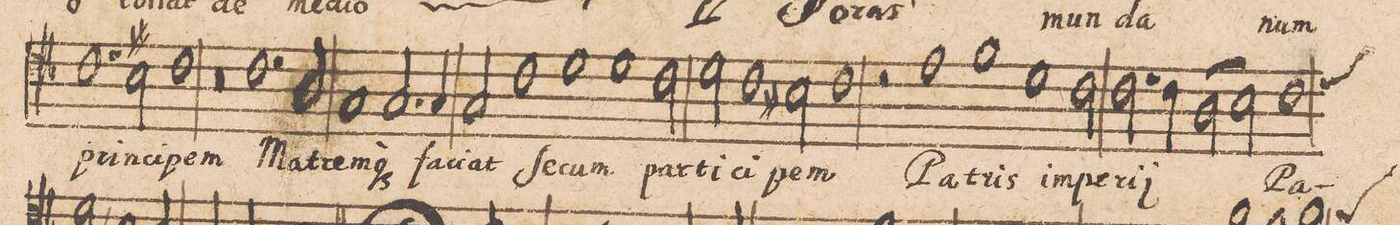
**kern	**text
*I"[Tenore I]	*
*clefC4	*
*k[b-]	*
*met(C|)	*
*M2/1	*
1.c\	prin-
=51	=51
2Bn\	-ci-
1c\	-pem
=52	=52
0r	.
=53	=53
1.c\	Ma-
2A/	-trem-
=54	=54
1G/	-q(ue)
2.G/	fa-
4G/	-ci-
=55	=55
2G/	-at
1c\	ſe-
1d\	-cum
=56	=56
1d\	.
2c\	par-
=57	=57
2d\	-ti-
1c\	-ci-
2Bn\	-pem
=58	=58
1c\	.
2r	.
1e\	Pa-
=59	=59
1f\	-tris
1d\	im-
=60	=60
2c\	-pe-
2.c\	-ri-
4c\	-j
=61	=61
(2A\	.
2B-\)	.
*custos:d	*
1c\	Pa-
=62	=62
*-	*-
